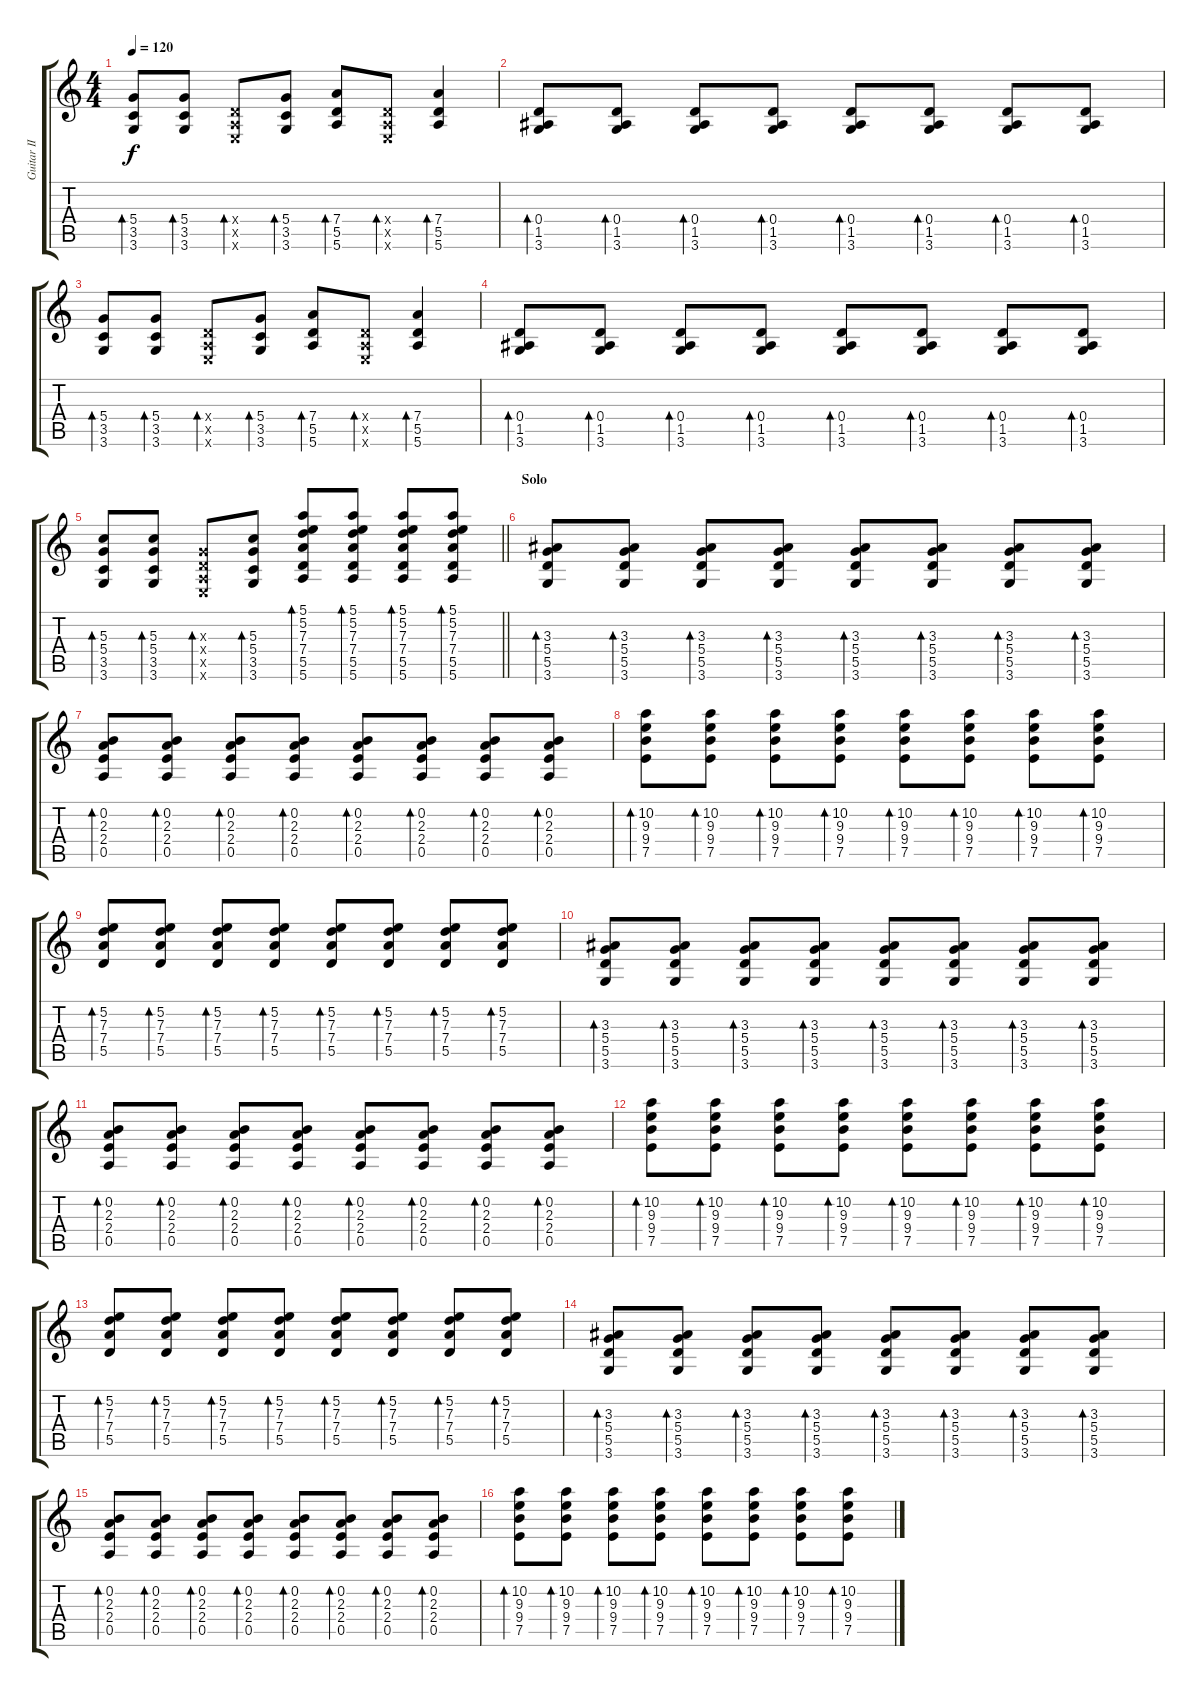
\track ("Guitar II" "Guitar II") {instrument overdrivenguitar}
\staff {score tabs}
\tuning (E4 B3 G3 D3 A2 E2) {hide}
\ts (4 4)
\tempo 120
\clef g2
\ks c
(5.4 3.5 3.6).8{bd 30 dy f} (5.4 3.5 3.6).8{bd 30} (0.4{x} 0.5{x} 0.6{x}).8{bd 30} (5.4 3.5 3.6).8{bd 30} (7.4 5.5 5.6).8{bd 30} (0.4{x} 0.5{x} 0.6{x}).8{bd 30} (7.4 5.5 5.6).4{bd 30} |
(0.4 1.5 3.6).8{bd 30} (0.4 1.5 3.6).8{bd 30} (0.4 1.5 3.6).8{bd 30} (0.4 1.5 3.6).8{bd 30} (0.4 1.5 3.6).8{bd 30} (0.4 1.5 3.6).8{bd 30} (0.4 1.5 3.6).8{bd 30} (0.4 1.5 3.6).8{bd 30} |
(5.4 3.5 3.6).8{bd 30} (5.4 3.5 3.6).8{bd 30} (0.4{x} 0.5{x} 0.6{x}).8{bd 30} (5.4 3.5 3.6).8{bd 30} (7.4 5.5 5.6).8{bd 30} (0.4{x} 0.5{x} 0.6{x}).8{bd 30} (7.4 5.5 5.6).4{bd 30} |
(0.4 1.5 3.6).8{bd 30} (0.4 1.5 3.6).8{bd 30} (0.4 1.5 3.6).8{bd 30} (0.4 1.5 3.6).8{bd 30} (0.4 1.5 3.6).8{bd 30} (0.4 1.5 3.6).8{bd 30} (0.4 1.5 3.6).8{bd 30} (0.4 1.5 3.6).8{bd 30} |
\barLineRight lightlight
(5.3 5.4 3.5 3.6).8{bd 30} (5.3 5.4 3.5 3.6).8{bd 30} (0.3{x} 0.4{x} 0.5{x} 0.6{x}).8{bd 30} (5.3 5.4 3.5 3.6).8{bd 30} (5.1 5.2 7.3 7.4 5.5 5.6).8{bd 30} (5.1 5.2 7.3 7.4 5.5 5.6).8{bd 30} (5.1 5.2 7.3 7.4 5.5 5.6).8{bd 30} (5.1 5.2 7.3 7.4 5.5 5.6).8{bd 30} |
\section ("" "Solo")
(3.3 5.4 5.5 3.6).8{bd 60} (3.3 5.4 5.5 3.6).8{bd 60} (3.3 5.4 5.5 3.6).8{bd 60} (3.3 5.4 5.5 3.6).8{bd 60} (3.3 5.4 5.5 3.6).8{bd 60} (3.3 5.4 5.5 3.6).8{bd 60} (3.3 5.4 5.5 3.6).8{bd 60} (3.3 5.4 5.5 3.6).8{bd 60} |
(0.2 2.3 2.4 0.5).8{bd 60} (0.2 2.3 2.4 0.5).8{bd 60} (0.2 2.3 2.4 0.5).8{bd 60} (0.2 2.3 2.4 0.5).8{bd 60} (0.2 2.3 2.4 0.5).8{bd 60} (0.2 2.3 2.4 0.5).8{bd 60} (0.2 2.3 2.4 0.5).8{bd 60} (0.2 2.3 2.4 0.5).8{bd 60} |
(10.2 9.3 9.4 7.5).8{bd 60} (10.2 9.3 9.4 7.5).8{bd 60} (10.2 9.3 9.4 7.5).8{bd 60} (10.2 9.3 9.4 7.5).8{bd 60} (10.2 9.3 9.4 7.5).8{bd 60} (10.2 9.3 9.4 7.5).8{bd 60} (10.2 9.3 9.4 7.5).8{bd 60} (10.2 9.3 9.4 7.5).8{bd 60} |
(5.2 7.3 7.4 5.5).8{bd 60} (5.2 7.3 7.4 5.5).8{bd 60} (5.2 7.3 7.4 5.5).8{bd 60} (5.2 7.3 7.4 5.5).8{bd 60} (5.2 7.3 7.4 5.5).8{bd 60} (5.2 7.3 7.4 5.5).8{bd 60} (5.2 7.3 7.4 5.5).8{bd 60} (5.2 7.3 7.4 5.5).8{bd 60} |
(3.3 5.4 5.5 3.6).8{bd 60} (3.3 5.4 5.5 3.6).8{bd 60} (3.3 5.4 5.5 3.6).8{bd 60} (3.3 5.4 5.5 3.6).8{bd 60} (3.3 5.4 5.5 3.6).8{bd 60} (3.3 5.4 5.5 3.6).8{bd 60} (3.3 5.4 5.5 3.6).8{bd 60} (3.3 5.4 5.5 3.6).8{bd 60} |
(0.2 2.3 2.4 0.5).8{bd 60} (0.2 2.3 2.4 0.5).8{bd 60} (0.2 2.3 2.4 0.5).8{bd 60} (0.2 2.3 2.4 0.5).8{bd 60} (0.2 2.3 2.4 0.5).8{bd 60} (0.2 2.3 2.4 0.5).8{bd 60} (0.2 2.3 2.4 0.5).8{bd 60} (0.2 2.3 2.4 0.5).8{bd 60} |
(10.2 9.3 9.4 7.5).8{bd 60} (10.2 9.3 9.4 7.5).8{bd 60} (10.2 9.3 9.4 7.5).8{bd 60} (10.2 9.3 9.4 7.5).8{bd 60} (10.2 9.3 9.4 7.5).8{bd 60} (10.2 9.3 9.4 7.5).8{bd 60} (10.2 9.3 9.4 7.5).8{bd 60} (10.2 9.3 9.4 7.5).8{bd 60} |
(5.2 7.3 7.4 5.5).8{bd 60} (5.2 7.3 7.4 5.5).8{bd 60} (5.2 7.3 7.4 5.5).8{bd 60} (5.2 7.3 7.4 5.5).8{bd 60} (5.2 7.3 7.4 5.5).8{bd 60} (5.2 7.3 7.4 5.5).8{bd 60} (5.2 7.3 7.4 5.5).8{bd 60} (5.2 7.3 7.4 5.5).8{bd 60} |
(3.3 5.4 5.5 3.6).8{bd 60} (3.3 5.4 5.5 3.6).8{bd 60} (3.3 5.4 5.5 3.6).8{bd 60} (3.3 5.4 5.5 3.6).8{bd 60} (3.3 5.4 5.5 3.6).8{bd 60} (3.3 5.4 5.5 3.6).8{bd 60} (3.3 5.4 5.5 3.6).8{bd 60} (3.3 5.4 5.5 3.6).8{bd 60} |
(0.2 2.3 2.4 0.5).8{bd 60} (0.2 2.3 2.4 0.5).8{bd 60} (0.2 2.3 2.4 0.5).8{bd 60} (0.2 2.3 2.4 0.5).8{bd 60} (0.2 2.3 2.4 0.5).8{bd 60} (0.2 2.3 2.4 0.5).8{bd 60} (0.2 2.3 2.4 0.5).8{bd 60} (0.2 2.3 2.4 0.5).8{bd 60} |
(10.2 9.3 9.4 7.5).8{bd 60} (10.2 9.3 9.4 7.5).8{bd 60} (10.2 9.3 9.4 7.5).8{bd 60} (10.2 9.3 9.4 7.5).8{bd 60} (10.2 9.3 9.4 7.5).8{bd 60} (10.2 9.3 9.4 7.5).8{bd 60} (10.2 9.3 9.4 7.5).8{bd 60} (10.2 9.3 9.4 7.5).8{bd 60}
